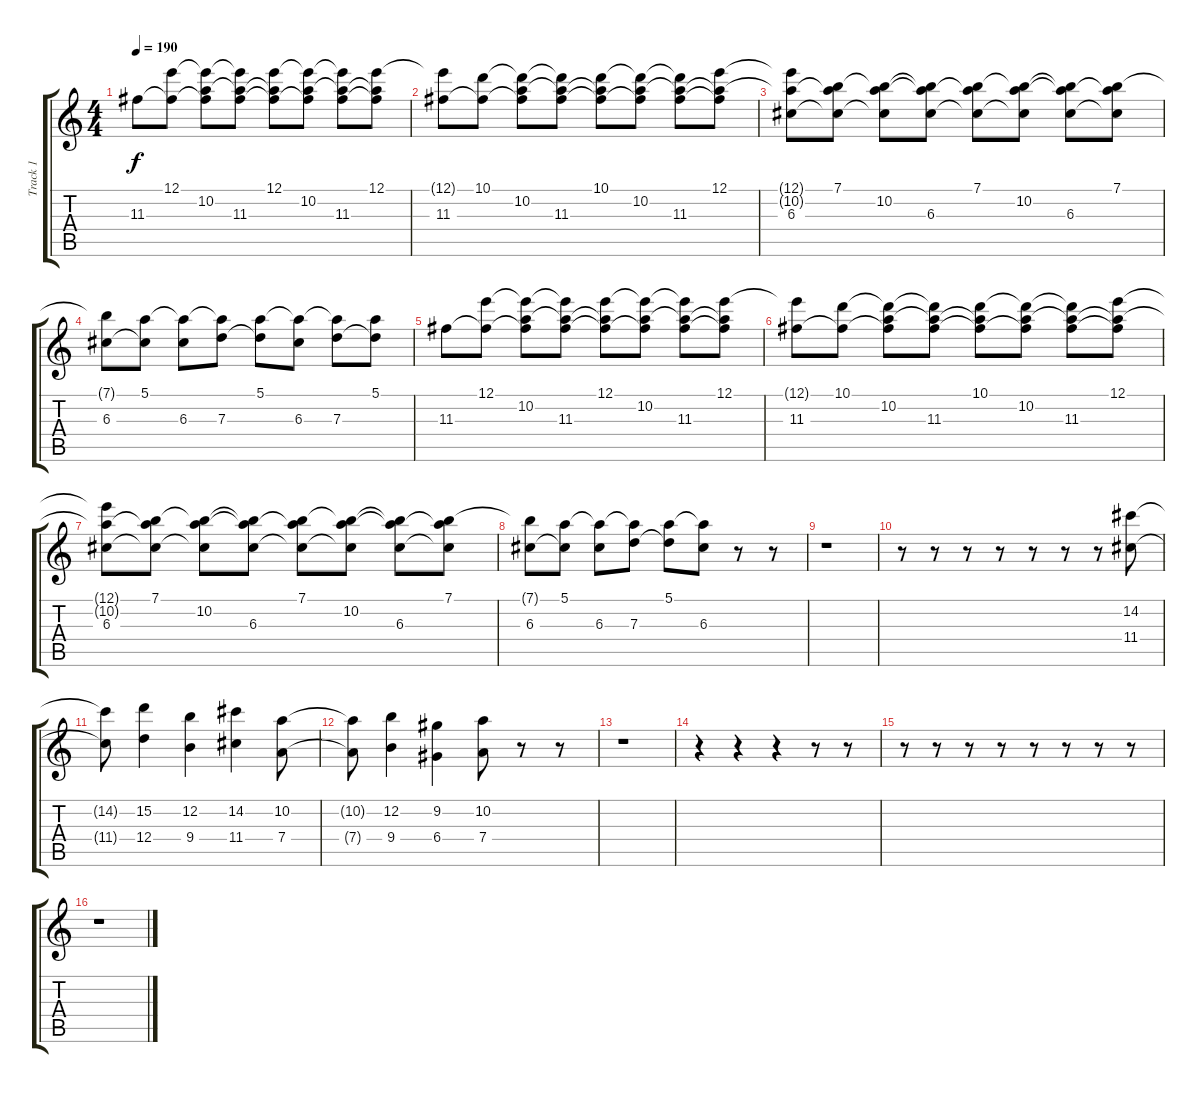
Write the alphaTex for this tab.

\track ("Track 1" "Track 1") {instrument overdrivenguitar}
\staff {score tabs}
\tuning (E4 B3 G3 D3 A2 E2) {hide}
\ts (4 4)
\tempo 190
\clef g2
\ks c
11.3.8{dy f} (12.1 11.3{t}).8 (12.1{t} 10.2 11.3{t}).8 (12.1{t} 10.2{t} 11.3).8 (12.1 10.2{t} 11.3{t}).8 (12.1{t} 10.2 11.3{t}).8 (12.1{t} 10.2{t} 11.3).8 (12.1 10.2{t} 11.3{t}).8 |
(12.1{t} 11.3).8 (10.1 11.3{t}).8 (10.1{t} 10.2 11.3{t}).8 (10.1{t} 10.2{t} 11.3).8 (10.1 10.2{t} 11.3{t}).8 (10.1{t} 10.2 11.3{t}).8 (10.1{t} 10.2{t} 11.3).8 (12.1 10.2{t} 11.3{t}).8 |
(12.1{t} 10.2{t} 6.3).8 (7.1 10.2{t} 6.3{t}).8 (7.1{t} 10.2 6.3{t}).8 (7.1{t} 10.2{t} 6.3).8 (7.1 10.2{t} 6.3{t}).8 (7.1{t} 10.2 6.3{t}).8 (7.1{t} 10.2{t} 6.3).8 (7.1 10.2{t} 6.3{t}).8 |
(7.1{t} 6.3).8 (5.1 6.3{t}).8 (5.1{t} 6.3).8 (5.1{t} 7.3).8 (5.1 7.3{t}).8 (5.1{t} 6.3).8 (5.1{t} 7.3).8 (5.1 7.3{t}).8 |
11.3.8 (12.1 11.3{t}).8 (12.1{t} 10.2 11.3{t}).8 (12.1{t} 10.2{t} 11.3).8 (12.1 10.2{t} 11.3{t}).8 (12.1{t} 10.2 11.3{t}).8 (12.1{t} 10.2{t} 11.3).8 (12.1 10.2{t} 11.3{t}).8 |
(12.1{t} 11.3).8 (10.1 11.3{t}).8 (10.1{t} 10.2 11.3{t}).8 (10.1{t} 10.2{t} 11.3).8 (10.1 10.2{t} 11.3{t}).8 (10.1{t} 10.2 11.3{t}).8 (10.1{t} 10.2{t} 11.3).8 (12.1 10.2{t} 11.3{t}).8 |
(12.1{t} 10.2{t} 6.3).8 (7.1 10.2{t} 6.3{t}).8 (7.1{t} 10.2 6.3{t}).8 (7.1{t} 10.2{t} 6.3).8 (7.1 10.2{t} 6.3{t}).8 (7.1{t} 10.2 6.3{t}).8 (7.1{t} 10.2{t} 6.3).8 (7.1 10.2{t} 6.3{t}).8 |
(7.1{t} 6.3).8 (5.1 6.3{t}).8 (5.1{t} 6.3).8 (5.1{t} 7.3).8 (5.1 7.3{t}).8 (5.1{t} 6.3).8 r.8 r.8 |
r.1 |
r.8 r.8 r.8 r.8 r.8 r.8 r.8 (14.2 11.4).8 |
(14.2{t} 11.4{t}).8 (15.2 12.4).4 (12.2 9.4).4 (14.2 11.4).4 (10.2 7.4).8 |
(10.2{t} 7.4{t}).8 (12.2 9.4).4 (9.2 6.4).4 (10.2 7.4).8 r.8 r.8 |
r.1 |
r.4 r.4 r.4 r.8 r.8 |
r.8 r.8 r.8 r.8 r.8 r.8 r.8 r.8 |
r.1
